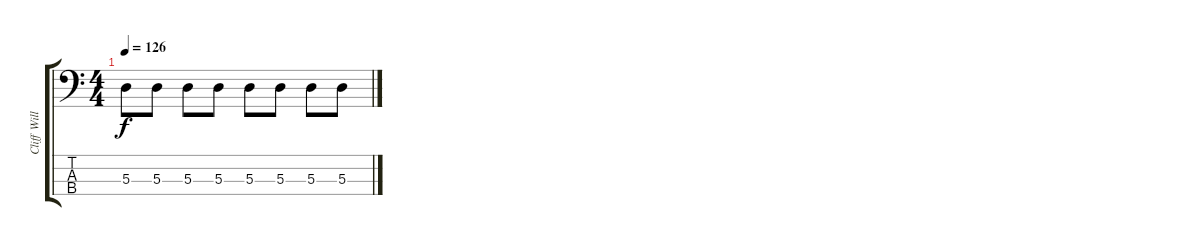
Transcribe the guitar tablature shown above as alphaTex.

\track ("Cliff Willians (Bass)" "Cliff Will") {instrument electricbasspick}
\staff {score tabs}
\tuning (G2 D2 A1 E1) {hide}
\ts (4 4)
\tempo 126
\clef f4
\ks c
5.3{t}.8{dy f} 5.3.8 5.3.8 5.3.8 5.3.8 5.3.8 5.3.8 5.3.8
